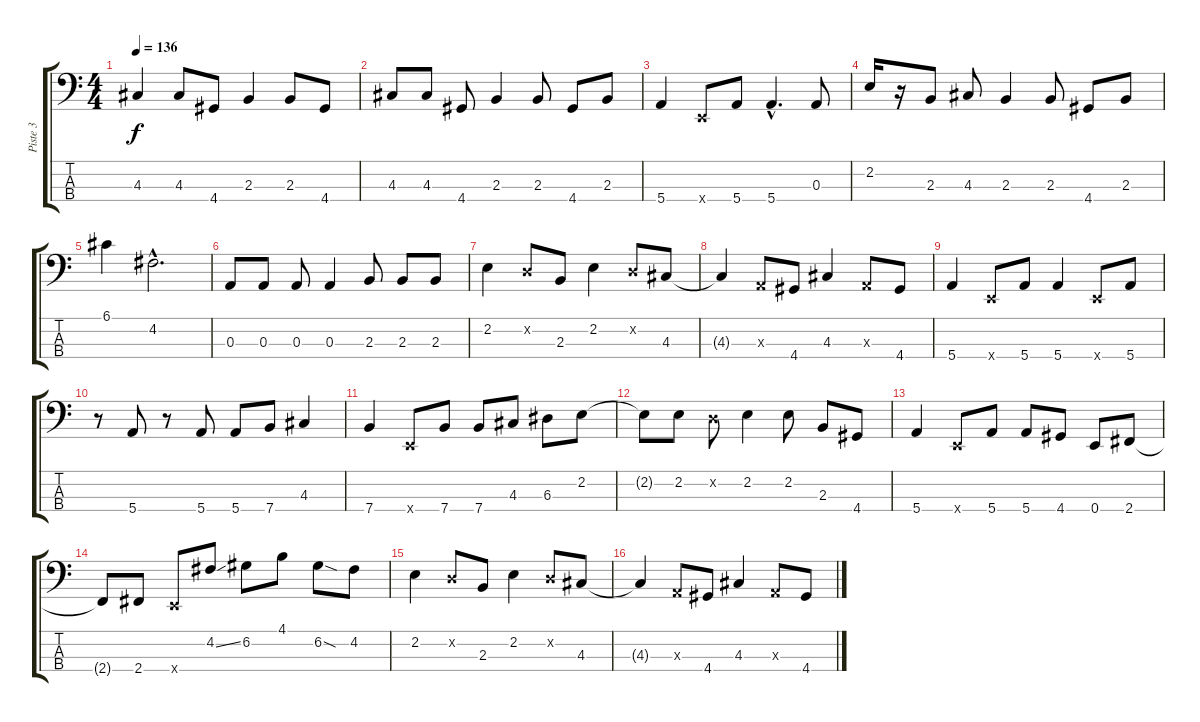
\track ("Piste 3" "Piste 3") {instrument electricbasspick}
\staff {score tabs}
\tuning (G2 D2 A1 E1) {hide}
\ts (4 4)
\tempo 136
\clef f4
\ks c
4.3.4{dy f} 4.3.8 4.4.8 2.3.4 2.3.8 4.4.8 |
4.3.8 4.3.8 4.4.8 2.3.4 2.3.8 4.4.8 2.3.8 |
5.4.4 0.4{x}.8 5.4.8 5.4{hac}.4{d} 0.3.8 |
2.2.16 r.16 2.3.8 4.3.8 2.3.4 2.3.8 4.4.8 2.3.8 |
6.1.4 4.2{hac}.2{d} |
0.3.8 0.3.8 0.3.8 0.3.4 2.3.8 2.3.8 2.3.8 |
2.2.4 0.2{x}.8 2.3.8 2.2.4 0.2{x}.8 4.3.8 |
4.3{t}.4 0.3{x}.8 4.4.8 4.3.4 0.3{x}.8 4.4.8 |
5.4.4 0.4{x}.8 5.4.8 5.4.4 0.4{x}.8 5.4.8 |
r.8 5.4.8 r.8 5.4.8 5.4.8 7.4.8 4.3.4 |
7.4.4 0.4{x}.8 7.4.8 7.4.8 4.3.8 6.3.8 2.2.8 |
2.2{t}.8 2.2.8 0.2{x}.8 2.2.4 2.2.8 2.3.8 4.4.8 |
5.4.4 0.4{x}.8 5.4.8 5.4.8 4.4.8 0.4.8 2.4.8 |
2.4{t}.8 2.4.8 0.4{x}.8 4.2{ss}.8 6.2.8 4.1.8 6.2{sod}.8 4.2.8 |
2.2.4 0.2{x}.8 2.3.8 2.2.4 0.2{x}.8 4.3.8 |
4.3{t}.4 0.3{x}.8 4.4.8 4.3.4 0.3{x}.8 4.4.8
